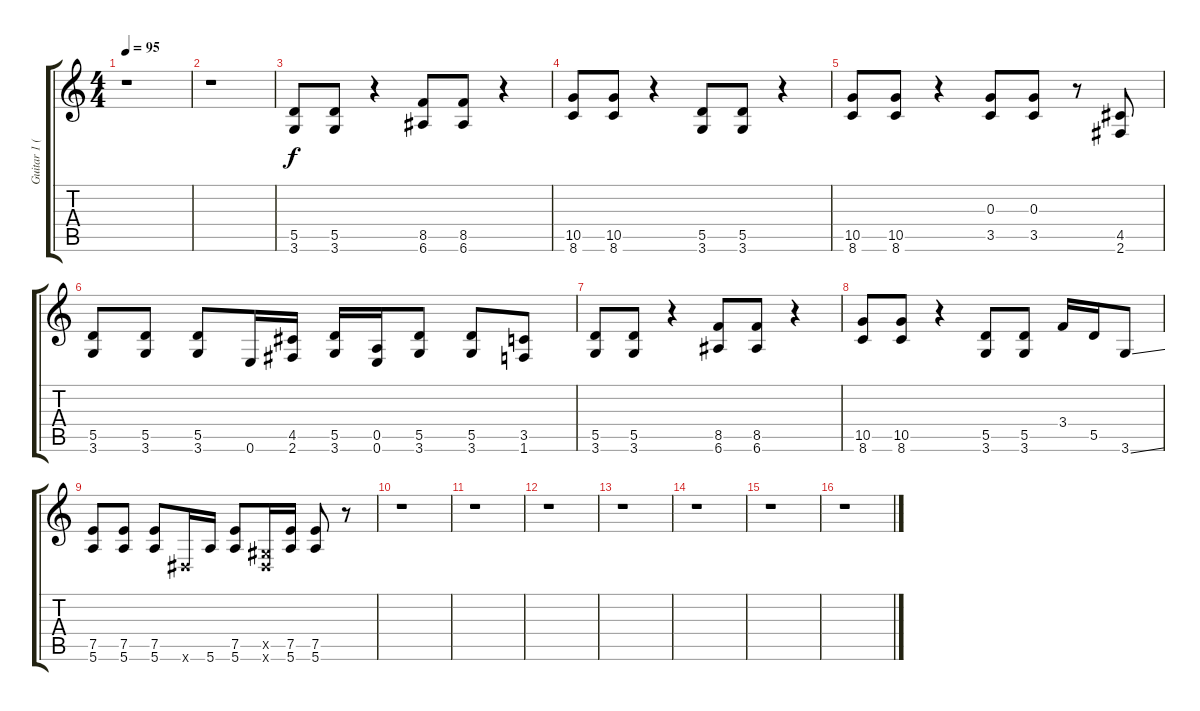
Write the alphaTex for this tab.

\track ("Guitar 1 (w/ fuzz)" "Guitar 1 (") {instrument distortionguitar}
\staff {score tabs}
\tuning (E4 B3 G3 D3 A2 E2) {hide}
\ts (4 4)
\tempo 95
\clef g2
\ks c
r.1{dy f} |
r.1 |
(5.5 3.6).8 (5.5 3.6).8 r.4 (8.5 6.6).8 (8.5 6.6).8 r.4 |
(10.5 8.6).8 (10.5 8.6).8 r.4 (5.5 3.6).8 (5.5 3.6).8 r.4 |
(10.5 8.6).8 (10.5 8.6).8 r.4 (0.3 3.5).8 (0.3 3.5).8 r.8 (4.5 2.6).8 |
(5.5 3.6).8 (5.5 3.6).8 (5.5 3.6).8 0.6.16 (4.5 2.6).16 (5.5 3.6).16 (0.5 0.6).16 (5.5 3.6).8 (5.5 3.6).8 (3.5 1.6).8 |
(5.5 3.6).8 (5.5 3.6).8 r.4 (8.5 6.6).8 (8.5 6.6).8 r.4 |
(10.5 8.6).8 (10.5 8.6).8 r.4 (5.5 3.6).8 (5.5 3.6).8 3.4.16 5.5.16 3.6{ss}.8 |
(7.5 5.6).8 (7.5 5.6).8 (7.5 5.6).8 -1.6{x}.16 5.6.16 (7.5 5.6).8 (-1.5{x} -1.6{x}).16 (7.5 5.6).16 (7.5 5.6).8 r.8 |
r.1 |
r.1 |
r.1 |
r.1 |
r.1 |
r.1 |
r.1
